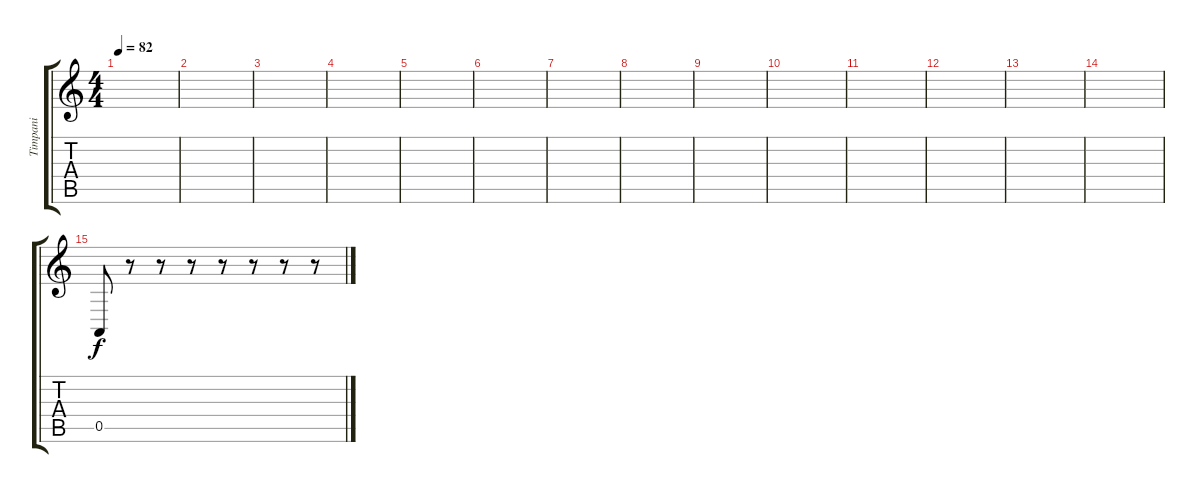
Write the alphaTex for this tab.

\track ("Timpani" "Timpani") {instrument timpani}
\staff {score tabs}
\tuning (E4 B3 G3 D3 A2 E2) {hide}
\ts (4 4)
\tempo 82
\clef g2
\ks c
|
|
|
|
|
|
|
|
|
|
|
|
|
|
0.5.8 r.8 r.8 r.8 r.8 r.8 r.8 r.8
